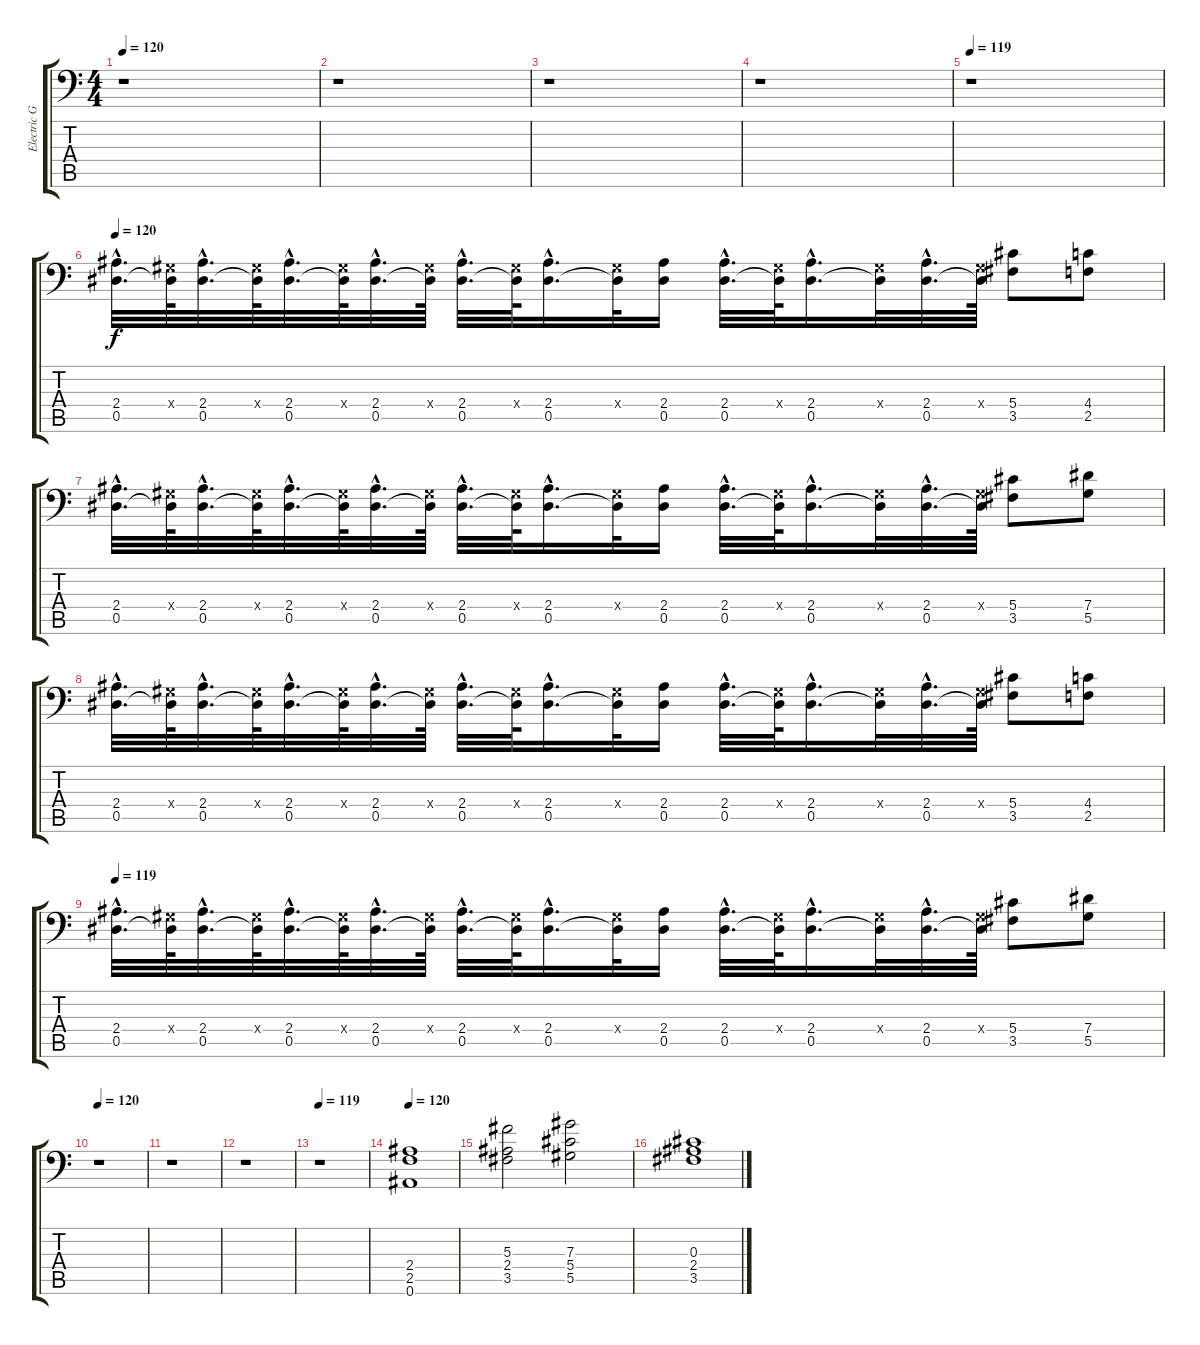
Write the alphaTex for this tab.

\track ("Electric Guitar 4" "Electric G") {instrument distortionguitar}
\staff {score tabs}
\tuning (Bb3 F3 Db3 Ab2 Eb2 Bb1) {hide}
\ts (4 4)
\tempo 120
\clef f4
\ks c
r.1{dy f} |
r.1 |
r.1 |
r.1 |
\tempo 119
r.1 |
\tempo 120
(2.4{hac} 0.5{hac}).32{d} (0.4{x} 0.5{t}).64 (2.4{hac} 0.5{hac}).32{d} (0.4{x} 0.5{t}).64 (2.4{hac} 0.5{hac}).32{d} (0.4{x} 0.5{t}).64 (2.4{hac} 0.5{hac}).32{d} (0.4{x} 0.5{t}).64 (2.4{hac} 0.5{hac}).32{d} (0.4{x} 0.5{t}).64 (2.4{hac} 0.5{hac}).16{d} (0.4{x} 0.5{t}).32 (2.4 0.5).16 (2.4{hac} 0.5{hac}).32{d} (0.4{x} 0.5{t}).64 (2.4{hac} 0.5{hac}).16{d} (0.4{x} 0.5{t}).32 (2.4{hac} 0.5{hac}).32{d} (0.4{x} 0.5{t}).64 (5.4 3.5).8 (4.4 2.5).8 |
(2.4{hac} 0.5{hac}).32{d} (0.4{x} 0.5{t}).64 (2.4{hac} 0.5{hac}).32{d} (0.4{x} 0.5{t}).64 (2.4{hac} 0.5{hac}).32{d} (0.4{x} 0.5{t}).64 (2.4{hac} 0.5{hac}).32{d} (0.4{x} 0.5{t}).64 (2.4{hac} 0.5{hac}).32{d} (0.4{x} 0.5{t}).64 (2.4{hac} 0.5{hac}).16{d} (0.4{x} 0.5{t}).32 (2.4 0.5).16 (2.4{hac} 0.5{hac}).32{d} (0.4{x} 0.5{t}).64 (2.4{hac} 0.5{hac}).16{d} (0.4{x} 0.5{t}).32 (2.4{hac} 0.5{hac}).32{d} (0.4{x} 0.5{t}).64 (5.4 3.5).8 (7.4 5.5).8 |
(2.4{hac} 0.5{hac}).32{d} (0.4{x} 0.5{t}).64 (2.4{hac} 0.5{hac}).32{d} (0.4{x} 0.5{t}).64 (2.4{hac} 0.5{hac}).32{d} (0.4{x} 0.5{t}).64 (2.4{hac} 0.5{hac}).32{d} (0.4{x} 0.5{t}).64 (2.4{hac} 0.5{hac}).32{d} (0.4{x} 0.5{t}).64 (2.4{hac} 0.5{hac}).16{d} (0.4{x} 0.5{t}).32 (2.4 0.5).16 (2.4{hac} 0.5{hac}).32{d} (0.4{x} 0.5{t}).64 (2.4{hac} 0.5{hac}).16{d} (0.4{x} 0.5{t}).32 (2.4{hac} 0.5{hac}).32{d} (0.4{x} 0.5{t}).64 (5.4 3.5).8 (4.4 2.5).8 |
\tempo 119
(2.4{hac} 0.5{hac}).32{d} (0.4{x} 0.5{t}).64 (2.4{hac} 0.5{hac}).32{d} (0.4{x} 0.5{t}).64 (2.4{hac} 0.5{hac}).32{d} (0.4{x} 0.5{t}).64 (2.4{hac} 0.5{hac}).32{d} (0.4{x} 0.5{t}).64 (2.4{hac} 0.5{hac}).32{d} (0.4{x} 0.5{t}).64 (2.4{hac} 0.5{hac}).16{d} (0.4{x} 0.5{t}).32 (2.4 0.5).16 (2.4{hac} 0.5{hac}).32{d} (0.4{x} 0.5{t}).64 (2.4{hac} 0.5{hac}).16{d} (0.4{x} 0.5{t}).32 (2.4{hac} 0.5{hac}).32{d} (0.4{x} 0.5{t}).64 (5.4 3.5).8 (7.4 5.5).8 |
\tempo 120
r.1 |
r.1 |
r.1 |
\tempo 119
r.1 |
\tempo 120
(2.4 2.5 0.6).1 |
(5.3 2.4 3.5).2 (7.3 5.4 5.5).2 |
(0.3 2.4 3.5).1
